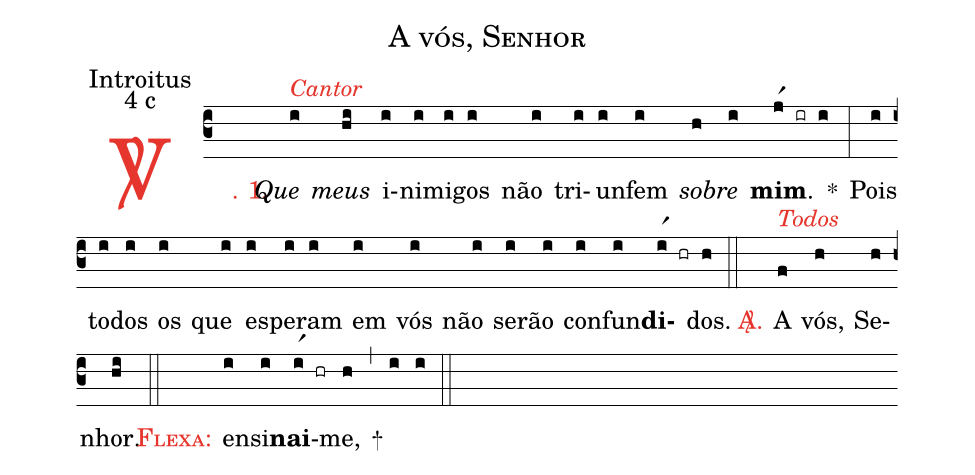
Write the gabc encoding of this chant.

name: A vós, Senhor;
office-part: Introitus;
mode: 4;
mode-differentia: c;
%%
(c3)

<c><sp>V/</sp>. 1.</c>() <i>Que</i><alt>\textcolor{gregoriocolor}{Cantor}</alt>(i) <i>meus</i>(hi) i(i)ni(i)mi(i)gos(i) não(i) tri(i)un(i)fem(i) <i>so</i>(h)<i>bre</i>(i) <b>mim</b>.(jr1 ir i) *(:) Pois(i) to(i)dos(i) os(i) que(i) es(i)pe(i)ram(i) em(i) vós(i) não(i) se(i)rão(i) con(i)fun(i)<b>di</b>(ir1 hr)dos.(h)

(::)

<nlba><c><sp>A/</sp>.</c>() A<alt>\textcolor{gregoriocolor}{Todos}</alt></nlba>(f) vós,(h) Se(h)nhor.(hi)

(::)

<nlba><c><sc>Flexa</sc>:</c>() en</nlba>(i)si(i)<b>nai</b>-(ir1 hr)me,(h) +(,) (i) (i)

(::)
